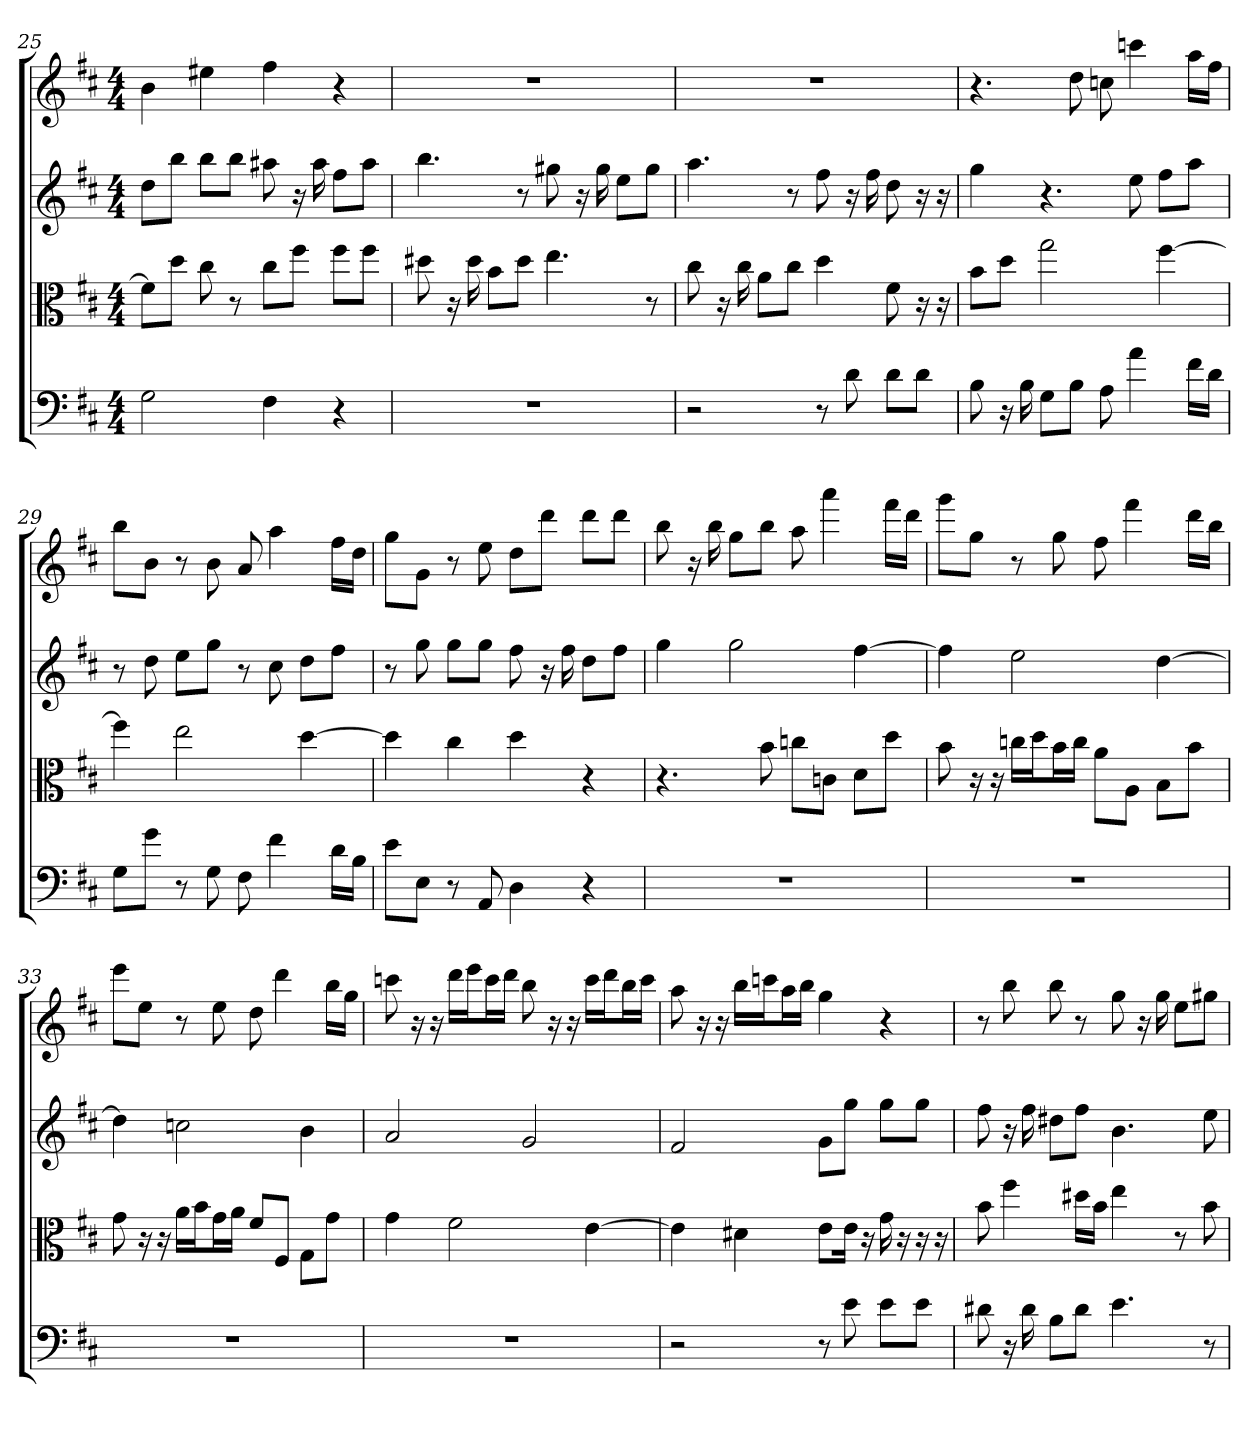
**kern	**kern	**kern	**kern
*part4	*part3	*part2	*part1
*staff4	*staff3	*staff2	*staff1
*clefF4	*clefC3	*clefG2	*clefG2
*k[f#c#]	*k[f#c#]	*k[f#c#]	*k[f#c#]
*D:	*D:	*D:	*D:
*M4/4	*M4/4	*M4/4	*M4/4
=25	=25	=25	=25
2G	8f#\L]	8dd\L	4b
.	8dd\J	8bb\J	.
.	8cc#	8bb\L	4ee#X
.	8r	8bb\J	.
4F#	8cc#\L	8aa#X	4ff#
.	8ff#\J	16r	.
.	.	16aa#	.
4r	8ff#\L	8ff#\L	4r
.	8ff#\J	8aa#\J	.
=26	=26	=26	=26
1r	8dd#X	4.bb	1r
.	16r	.	.
.	16dd#	.	.
.	8b\L	.	.
.	8dd#\J	8r	.
.	4.ee	8gg#X	.
.	.	16r	.
.	.	16gg#	.
.	.	8ee\L	.
.	8r	8gg#\J	.
=27	=27	=27	=27
2r	8cc#	4.aa	1r
.	16r	.	.
.	16cc#	.	.
.	8a\L	.	.
.	8cc#\J	8r	.
8r	4dd	8ff#	.
8d	.	16r	.
.	.	16ff#	.
8d\L	8f#	8dd	.
8d\J	16r	16r	.
.	16r	16r	.
=28	=28	=28	=28
8B	8b\L	4gg	4.r
16r	8dd\J	.	.
16B	.	.	.
8G\L	2gg	4.r	.
8B\J	.	.	8dd
8A	.	.	8ccn
4a	.	8ee	4cccn
.	[4ff#	8ff#\L	.
16f#\LL	.	8aa\J	16aa\LL
16d\JJ	.	.	16ff#\JJ
=29	=29	=29	=29
8G\L	4ff#]	8r	8bb\L
8g\J	.	8dd	8b\J
8r	2ee	8ee\L	8r
8G	.	8gg\J	8b
8F#	.	8r	8a
4f#	.	8cc#	4aa
.	[4dd	8dd\L	.
16d\LL	.	8ff#\J	16ff#\LL
16B\JJ	.	.	16dd\JJ
=30	=30	=30	=30
8e\L	4dd]	8r	8gg\L
8E\J	.	8gg	8g\J
8r	4cc#	8gg\L	8r
8AA	.	8gg\J	8ee
4D	4dd	8ff#	8dd\L
.	.	16r	8ddd\J
.	.	16ff#	.
4r	4r	8dd\L	8ddd\L
.	.	8ff#\J	8ddd\J
=31	=31	=31	=31
1r	4.r	4gg	8bb
.	.	.	16r
.	.	.	16bb
.	.	2gg	8gg\L
.	8b	.	8bb\J
.	8ccn\L	.	8aa
.	8cn\J	.	4aaa
.	8d\L	[4ff#	.
.	8dd\J	.	16fff#\LL
.	.	.	16ddd\JJ
=32	=32	=32	=32
1r	8b	4ff#]	8ggg\L
.	16r	.	8gg\J
.	16r	.	.
.	16ccn\LL	2ee	8r
.	16dd\J	.	.
.	16b\L	.	8gg
.	16cc\JJ	.	.
.	8a\L	.	8ff#
.	8A\J	.	4fff#
.	8B\L	[4dd	.
.	8b\J	.	16ddd\LL
.	.	.	16bb\JJ
=33	=33	=33	=33
1r	8g	4dd]	8eee\L
.	16r	.	8ee\J
.	16r	.	.
.	16a\LL	2ccn	8r
.	16b\J	.	.
.	16g\L	.	8ee
.	16a\JJ	.	.
.	8f#/L	.	8dd
.	8F#/J	.	4ddd
.	8G\L	4b	.
.	8g\J	.	16bb\LL
.	.	.	16gg\JJ
=34	=34	=34	=34
1r	4g	2a	8cccn
.	.	.	16r
.	.	.	16r
.	2f#	.	16ddd\LL
.	.	.	16eee\J
.	.	.	16ccc\L
.	.	.	16ddd\JJ
.	.	2g	8bb
.	.	.	16r
.	.	.	16r
.	[4e	.	16ccc\LL
.	.	.	16ddd\J
.	.	.	16bb\L
.	.	.	16ccc\JJ
=35	=35	=35	=35
2r	4e]	2f#	8aa
.	.	.	16r
.	.	.	16r
.	4d#X	.	16bb\LL
.	.	.	16cccn\J
.	.	.	16aa\L
.	.	.	16bb\JJ
8r	8e\L	8g\L	4gg
8e	16e\Jk	8gg\J	.
.	16r	.	.
8e\L	16g	8gg\L	4r
.	16r	.	.
8e\J	16r	8gg\J	.
.	16r	.	.
=36	=36	=36	=36
8d#X	8b	8ff#	8r
16r	4ff#	16r	8bb
16d#	.	16ff#	.
8B\L	.	8dd#X\L	8bb
8d#\J	16dd#X\LL	8ff#\J	8r
.	16b\JJ	.	.
4.e	4ee	4.b	8gg
.	.	.	16r
.	.	.	16gg
.	8r	.	8ee\L
8r	8b	8ee	8gg#X\J
=	=	=	=
*-	*-	*-	*-
